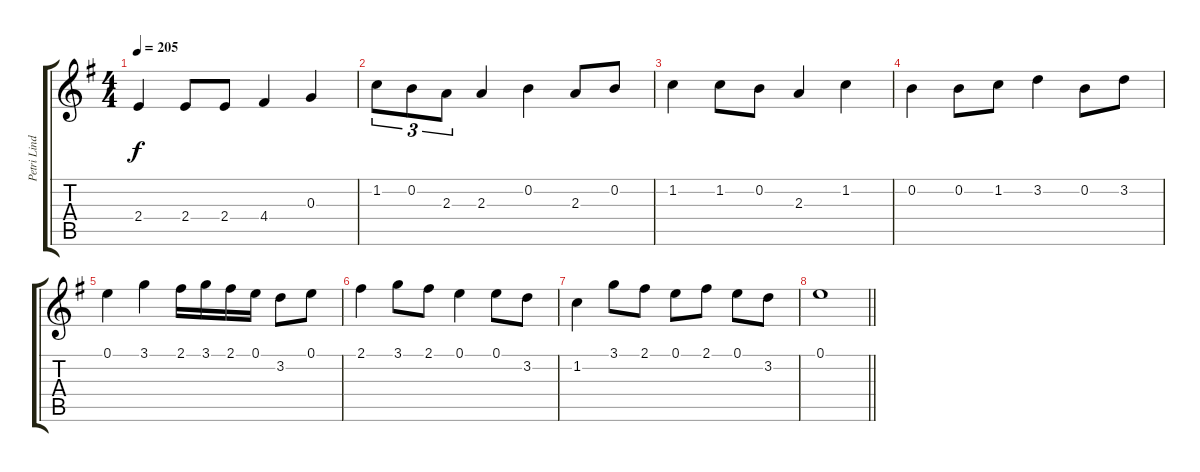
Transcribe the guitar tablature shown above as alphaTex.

\track ("Petri Lindroos" "Petri Lind") {instrument distortionguitar}
\staff {score tabs}
\tuning (E4 B3 G3 D3 A2 E2) {hide}
\ts (4 4)
\tempo 205
\clef g2
\ks eminor
2.4.4{dy f} 2.4.8 2.4.8 4.4.4 0.3.4 |
1.2.8{tu (3 2)} 0.2.8{tu (3 2)} 2.3.8{tu (3 2)} 2.3.4 0.2.4 2.3.8 0.2.8 |
1.2.4 1.2.8 0.2.8 2.3.4 1.2.4 |
0.2.4 0.2.8 1.2.8 3.2.4 0.2.8 3.2.8 |
0.1.4 3.1.4 2.1.16 3.1.16 2.1.16 0.1.16 3.2.8 0.1.8 |
2.1.4 3.1.8 2.1.8 0.1.4 0.1.8 3.2.8 |
1.2.4 3.1.8 2.1.8 0.1.8 2.1.8 0.1.8 3.2.8 |
\barLineRight lightlight
0.1.1
